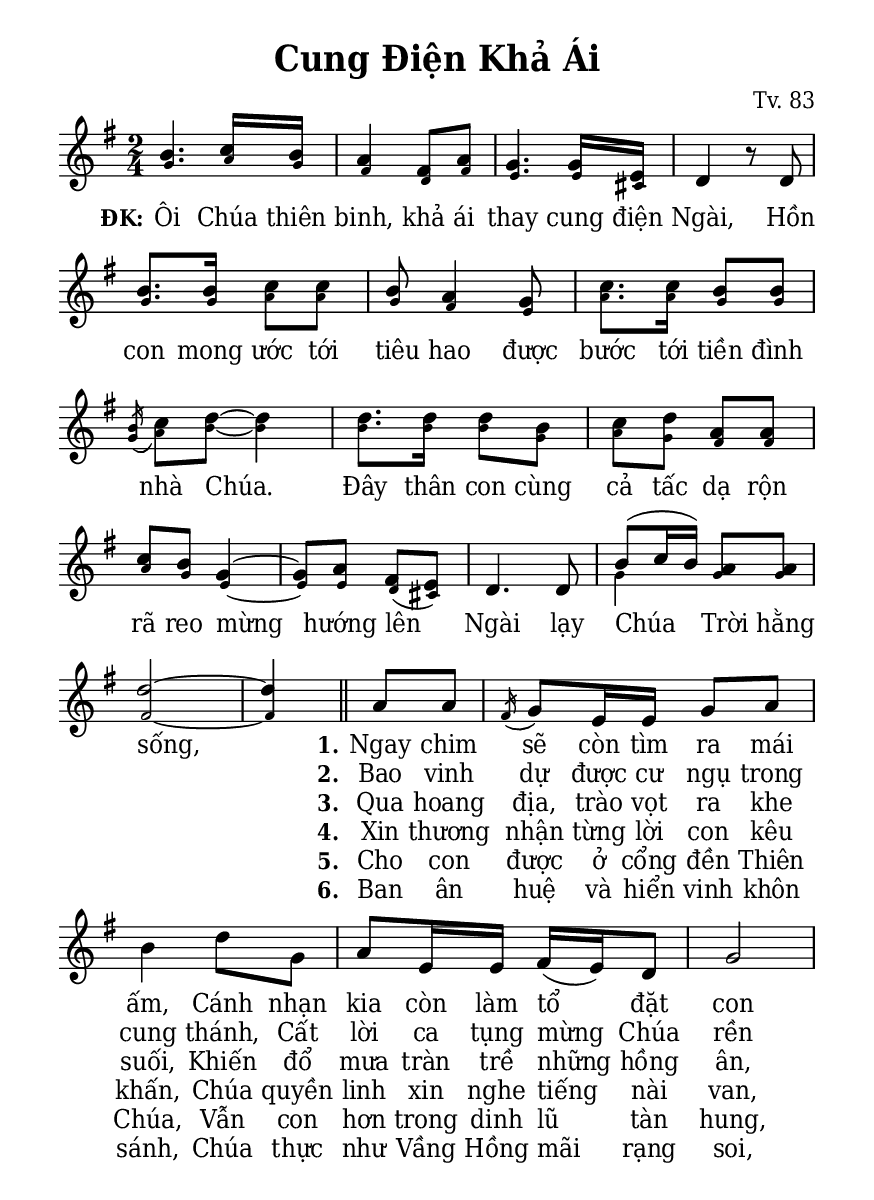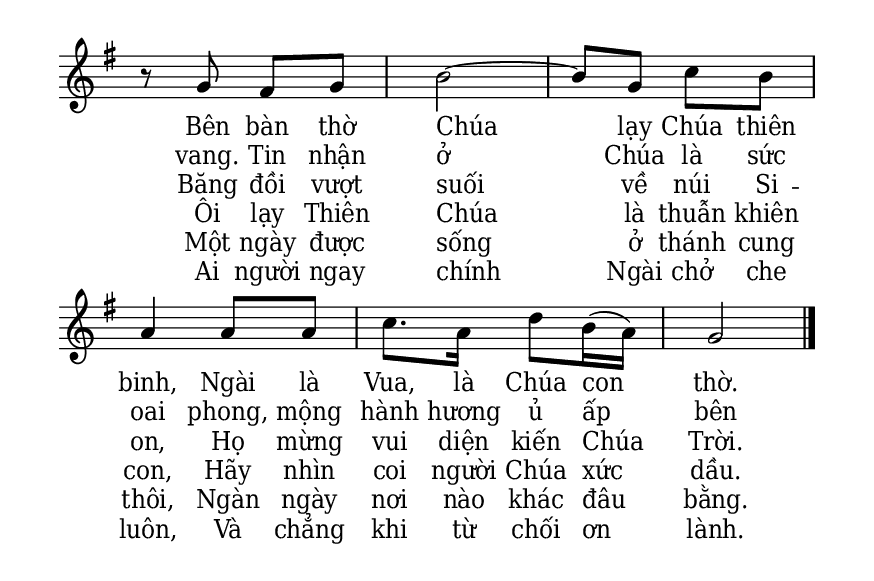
% Cài đặt chung\
\version "2.22.1"
\include "english.ly"

\header {
  title = "Cung Điện Khả Ái"
  composer = "Tv. 83"
  %arranger = "Lm. Kim Long"
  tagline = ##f
}

% Nhạc phiên khúc
nhacPhienKhucSop = \relative c'' {
  b4. c16 b |
  a4 fs8 a |
  g4. g16 e |
  d4 r8 d |
  b'8. b16 c8 c |
  b a4 g8 |
  c8. c16 b8 b |
  \slashedGrace { b16 ( } c8) d ~ d4 |
  d8. d16 d8 b |
  c d a a |
  c b g4 ~ |
  g8 a fs (e) |
  d4. d8 |
  b' (c16 b) a8 a |
  d2 ~ |
  d4 \bar "||"
  
  a8 a |
  \slashedGrace { fs16 ( } g8) e16 e g8 a |
  b4 d8 g, |
  a e16 e fs (e) d8 |
  g2 |
  r8 g fs g |
  b2 ~ |
  b8 g c b |
  a4 a8 a |
  c8. a16 d8 b16 (a) |
  g2 \bar "|."
}

nhacPhienKhucAlto = \relative c'' {
  g4. a16 g |
  fs4 d8 fs |
  e4. e16 cs |
  d4 r8 d |
  g8. g16 a8 a |
  g fs4 e8 |
  a8. a16 g8 g |
  \slashedGrace { g16 ( } a8) b8 ~ b4 |
  b8. b16 b8 g |
  a g fs fs |
  a g e4 ~ |
  e8 e d (cs) |
  d4. d8 |
  g4 g8 g |
  fs2 ~ |
  fs4
}

% Lời phiên khúc
loiPhienKhucSop = \lyrics {
  \set stanza = "ĐK:"
  Ôi Chúa thiên binh, khả ái thay cung điện Ngài,
  Hồn con mong ước tới tiêu hao
  được bước tới tiền đình nhà Chúa.
  Đây thân con cùng cả tấc dạ
  rộn rã reo mừng hướng lên Ngài
  lạy Chúa Trời hằng sống,
  <<
    {
      \set stanza = "1."
      Ngay chim sẽ còn tìm ra mái ấm,
      Cánh nhạn kia còn làm tổ đặt con
      Bên bàn thờ Chúa lạy Chúa thiên binh,
      Ngài là Vua, là Chúa con thờ.
    }
    \new Lyrics {
	    \set associatedVoice = "beSop"
	    \set stanza = "2."
	    Bao vinh dự được cư ngụ trong cung thánh,
	    Cất lời ca tụng mừng Chúa rền vang.
	    Tin nhận ở Chúa là sức oai phong,
	    mộng hành hương ủ ấp bên lòng.
    }
    \new Lyrics {
	    \set associatedVoice = "beSop"
	    \set stanza = "3."
	    Qua hoang địa, trào vọt ra khe suối,
	    Khiến đổ mưa tràn trề những hồng ân,
	    Băng đồi vượt suối về núi Si -- on,
	    Họ mừng vui diện kiến Chúa Trời.
    }
    \new Lyrics {
	    \set associatedVoice = "beSop"
	    \set stanza = "4."
	    Xin thương nhận từng lời con kêu khấn,
	    Chúa quyền linh xin nghe tiếng nài van,
	    Ôi lạy Thiên Chúa là thuẫn khiên con,
	    Hãy nhìn coi người Chúa xức dầu.
    }
    \new Lyrics {
	    \set associatedVoice = "beSop"
	    \set stanza = "5."
	    Cho con được ở cổng đền Thiên Chúa,
	    Vẫn con hơn trong dinh lũ tàn hung,
	    Một ngày được sống ở thánh cung thôi,
	    Ngàn ngày nơi nào khác đâu bằng.
    }
    \new Lyrics {
	    \set associatedVoice = "beSop"
	    \set stanza = "6."
	    Ban ân huệ và hiển vinh khôn sánh,
	    Chúa thực như Vầng Hồng mãi rạng soi,
	    Ai người ngay chính Ngài chở che luôn,
	    Và chẳng khi từ chối ơn lành.
    }
  >>
}

% Dàn trang
\paper {
  #(set-paper-size "a5")
  top-margin = 8\mm
  bottom-margin = 8\mm
  left-margin = 10\mm
  right-margin = 10\mm
  indent = #0
  #(define fonts
	 (make-pango-font-tree "Deja Vu Serif Condensed"
	 		       "Deja Vu Serif Condensed"
			       "Deja Vu Serif Condensed"
			       (/ 20 20)))
  print-page-number = ##f
  %page-count = #1
}

TongNhip = {
  \key g \major \time 2/4
  \set Timing.beamExceptions = #'()
  \set Timing.baseMoment = #(ly:make-moment 1/4)
}

% Đổi kích thước nốt cho bè phụ
notBePhu =
#(define-music-function (font-size music) (number? ly:music?)
   (for-some-music
     (lambda (m)
       (if (music-is-of-type? m 'rhythmic-event)
           (begin
             (set! (ly:music-property m 'tweaks)
                   (cons `(font-size . ,font-size)
                         (ly:music-property m 'tweaks)))
             #t)
           #f))
     music)
   music)

\score {
  \new ChoirStaff <<
    \new Staff \with {
        \consists "Merge_rests_engraver"
        printPartCombineTexts = ##f
      }
      <<
      \new Voice \TongNhip \partCombine 
        \nhacPhienKhucSop
        \notBePhu -3 { \nhacPhienKhucAlto }
      \new NullVoice = beSop \nhacPhienKhucSop
      \new Lyrics \lyricsto beSop \loiPhienKhucSop
      >>
  >>
  \layout {
    %\override Staff.TimeSignature.transparent = ##t
    \override Lyrics.LyricSpace.minimum-distance = #0.8
    \override Score.BarNumber.break-visibility = ##(#f #f #f)
    \override Score.SpacingSpanner.uniform-stretching = ##t
  } 
}
